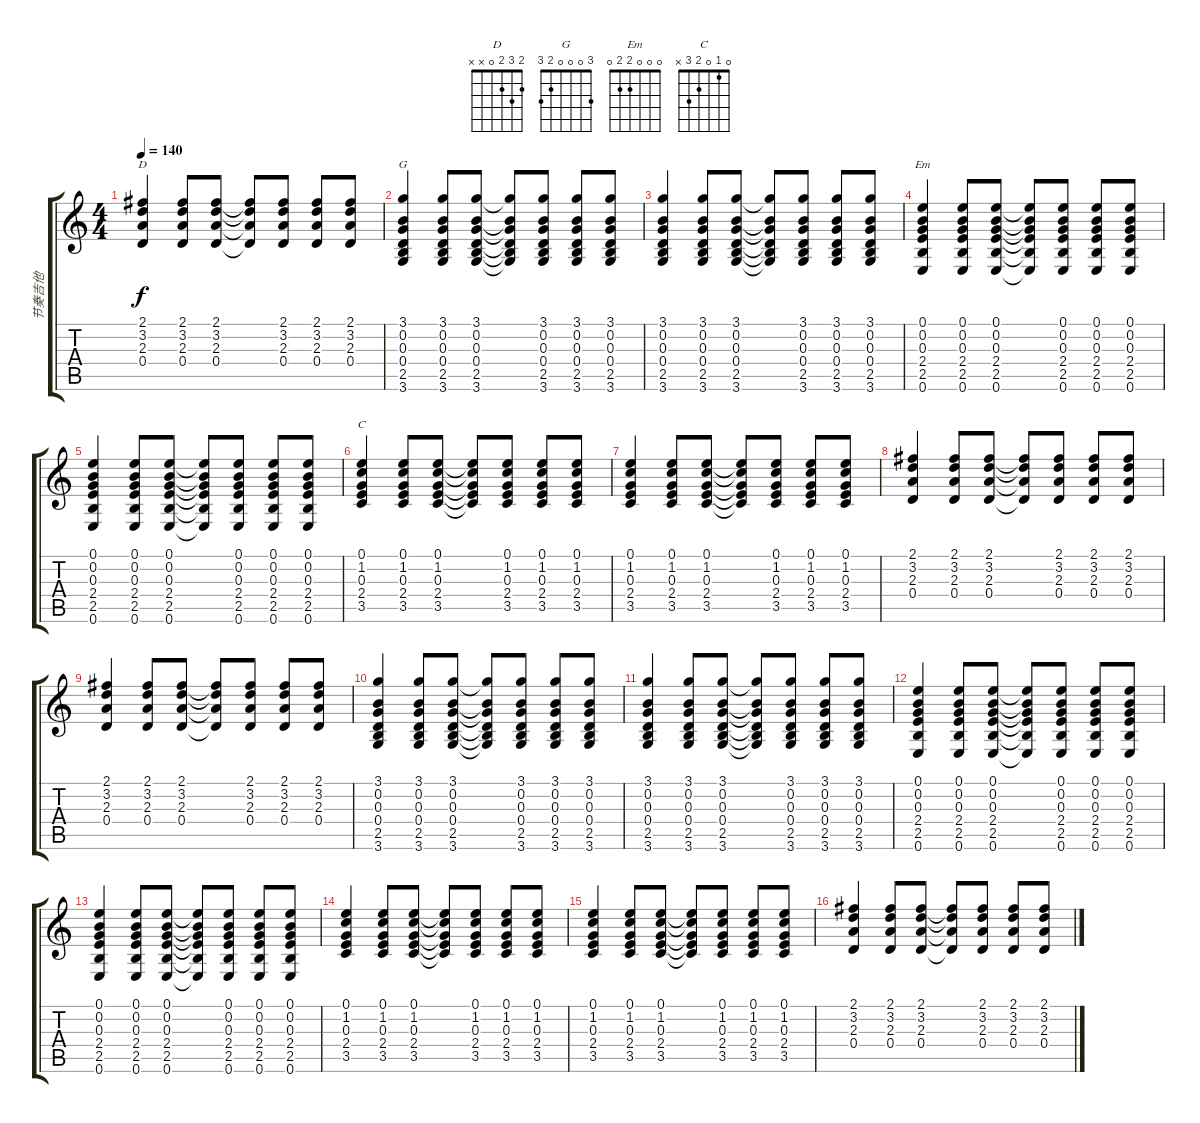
\track ("节奏吉他" "节奏吉他") {instrument electricguitarclean}
\staff {score tabs}
\tuning (E4 B3 G3 D3 A2 E2) {hide}
\chord ("D" 2 3 2 0 x x)
\chord ("G" 3 0 0 0 2 3)
\chord ("Em" 0 0 0 2 2 0)
\chord ("C" 0 1 0 2 3 x)
\ts (4 4)
\tempo 140
\clef g2
\ks c
(2.1 3.2 2.3 0.4).4{ch "D" dy f} (2.1 3.2 2.3 0.4).8 (2.1 3.2 2.3 0.4).8 (2.1{t} 3.2{t} 2.3{t} 0.4{t}).8 (2.1 3.2 2.3 0.4).8 (2.1 3.2 2.3 0.4).8 (2.1 3.2 2.3 0.4).8 |
(3.1 0.2 0.3 0.4 2.5 3.6).4{ch "G"} (3.1 0.2 0.3 0.4 2.5 3.6).8 (3.1 0.2 0.3 0.4 2.5 3.6).8 (3.1{t} 0.2{t} 0.3{t} 0.4{t} 2.5{t} 3.6{t}).8 (3.1 0.2 0.3 0.4 2.5 3.6).8 (3.1 0.2 0.3 0.4 2.5 3.6).8 (3.1 0.2 0.3 0.4 2.5 3.6).8 |
(3.1 0.2 0.3 0.4 2.5 3.6).4 (3.1 0.2 0.3 0.4 2.5 3.6).8 (3.1 0.2 0.3 0.4 2.5 3.6).8 (3.1{t} 0.2{t} 0.3{t} 0.4{t} 2.5{t} 3.6{t}).8 (3.1 0.2 0.3 0.4 2.5 3.6).8 (3.1 0.2 0.3 0.4 2.5 3.6).8 (3.1 0.2 0.3 0.4 2.5 3.6).8 |
(0.1 0.2 0.3 2.4 2.5 0.6).4{ch "Em"} (0.1 0.2 0.3 2.4 2.5 0.6).8 (0.1 0.2 0.3 2.4 2.5 0.6).8 (0.1{t} 0.2{t} 0.3{t} 2.4{t} 2.5{t} 0.6{t}).8 (0.1 0.2 0.3 2.4 2.5 0.6).8 (0.1 0.2 0.3 2.4 2.5 0.6).8 (0.1 0.2 0.3 2.4 2.5 0.6).8 |
(0.1 0.2 0.3 2.4 2.5 0.6).4 (0.1 0.2 0.3 2.4 2.5 0.6).8 (0.1 0.2 0.3 2.4 2.5 0.6).8 (0.1{t} 0.2{t} 0.3{t} 2.4{t} 2.5{t} 0.6{t}).8 (0.1 0.2 0.3 2.4 2.5 0.6).8 (0.1 0.2 0.3 2.4 2.5 0.6).8 (0.1 0.2 0.3 2.4 2.5 0.6).8 |
(0.1 1.2 0.3 2.4 3.5).4{ch "C"} (0.1 1.2 0.3 2.4 3.5).8 (0.1 1.2 0.3 2.4 3.5).8 (0.1{t} 1.2{t} 0.3{t} 2.4{t} 3.5{t}).8 (0.1 1.2 0.3 2.4 3.5).8 (0.1 1.2 0.3 2.4 3.5).8 (0.1 1.2 0.3 2.4 3.5).8 |
(0.1 1.2 0.3 2.4 3.5).4 (0.1 1.2 0.3 2.4 3.5).8 (0.1 1.2 0.3 2.4 3.5).8 (0.1{t} 1.2{t} 0.3{t} 2.4{t} 3.5{t}).8 (0.1 1.2 0.3 2.4 3.5).8 (0.1 1.2 0.3 2.4 3.5).8 (0.1 1.2 0.3 2.4 3.5).8 |
(2.1 3.2 2.3 0.4).4 (2.1 3.2 2.3 0.4).8 (2.1 3.2 2.3 0.4).8 (2.1{t} 3.2{t} 2.3{t} 0.4{t}).8 (2.1 3.2 2.3 0.4).8 (2.1 3.2 2.3 0.4).8 (2.1 3.2 2.3 0.4).8 |
(2.1 3.2 2.3 0.4).4 (2.1 3.2 2.3 0.4).8 (2.1 3.2 2.3 0.4).8 (2.1{t} 3.2{t} 2.3{t} 0.4{t}).8 (2.1 3.2 2.3 0.4).8 (2.1 3.2 2.3 0.4).8 (2.1 3.2 2.3 0.4).8 |
(3.1 0.2 0.3 0.4 2.5 3.6).4 (3.1 0.2 0.3 0.4 2.5 3.6).8 (3.1 0.2 0.3 0.4 2.5 3.6).8 (3.1{t} 0.2{t} 0.3{t} 0.4{t} 2.5{t} 3.6{t}).8 (3.1 0.2 0.3 0.4 2.5 3.6).8 (3.1 0.2 0.3 0.4 2.5 3.6).8 (3.1 0.2 0.3 0.4 2.5 3.6).8 |
(3.1 0.2 0.3 0.4 2.5 3.6).4 (3.1 0.2 0.3 0.4 2.5 3.6).8 (3.1 0.2 0.3 0.4 2.5 3.6).8 (3.1{t} 0.2{t} 0.3{t} 0.4{t} 2.5{t} 3.6{t}).8 (3.1 0.2 0.3 0.4 2.5 3.6).8 (3.1 0.2 0.3 0.4 2.5 3.6).8 (3.1 0.2 0.3 0.4 2.5 3.6).8 |
(0.1 0.2 0.3 2.4 2.5 0.6).4 (0.1 0.2 0.3 2.4 2.5 0.6).8 (0.1 0.2 0.3 2.4 2.5 0.6).8 (0.1{t} 0.2{t} 0.3{t} 2.4{t} 2.5{t} 0.6{t}).8 (0.1 0.2 0.3 2.4 2.5 0.6).8 (0.1 0.2 0.3 2.4 2.5 0.6).8 (0.1 0.2 0.3 2.4 2.5 0.6).8 |
(0.1 0.2 0.3 2.4 2.5 0.6).4 (0.1 0.2 0.3 2.4 2.5 0.6).8 (0.1 0.2 0.3 2.4 2.5 0.6).8 (0.1{t} 0.2{t} 0.3{t} 2.4{t} 2.5{t} 0.6{t}).8 (0.1 0.2 0.3 2.4 2.5 0.6).8 (0.1 0.2 0.3 2.4 2.5 0.6).8 (0.1 0.2 0.3 2.4 2.5 0.6).8 |
(0.1 1.2 0.3 2.4 3.5).4 (0.1 1.2 0.3 2.4 3.5).8 (0.1 1.2 0.3 2.4 3.5).8 (0.1{t} 1.2{t} 0.3{t} 2.4{t} 3.5{t}).8 (0.1 1.2 0.3 2.4 3.5).8 (0.1 1.2 0.3 2.4 3.5).8 (0.1 1.2 0.3 2.4 3.5).8 |
(0.1 1.2 0.3 2.4 3.5).4 (0.1 1.2 0.3 2.4 3.5).8 (0.1 1.2 0.3 2.4 3.5).8 (0.1{t} 1.2{t} 0.3{t} 2.4{t} 3.5{t}).8 (0.1 1.2 0.3 2.4 3.5).8 (0.1 1.2 0.3 2.4 3.5).8 (0.1 1.2 0.3 2.4 3.5).8 |
(2.1 3.2 2.3 0.4).4 (2.1 3.2 2.3 0.4).8 (2.1 3.2 2.3 0.4).8 (2.1{t} 3.2{t} 2.3{t} 0.4{t}).8 (2.1 3.2 2.3 0.4).8 (2.1 3.2 2.3 0.4).8 (2.1 3.2 2.3 0.4).8
